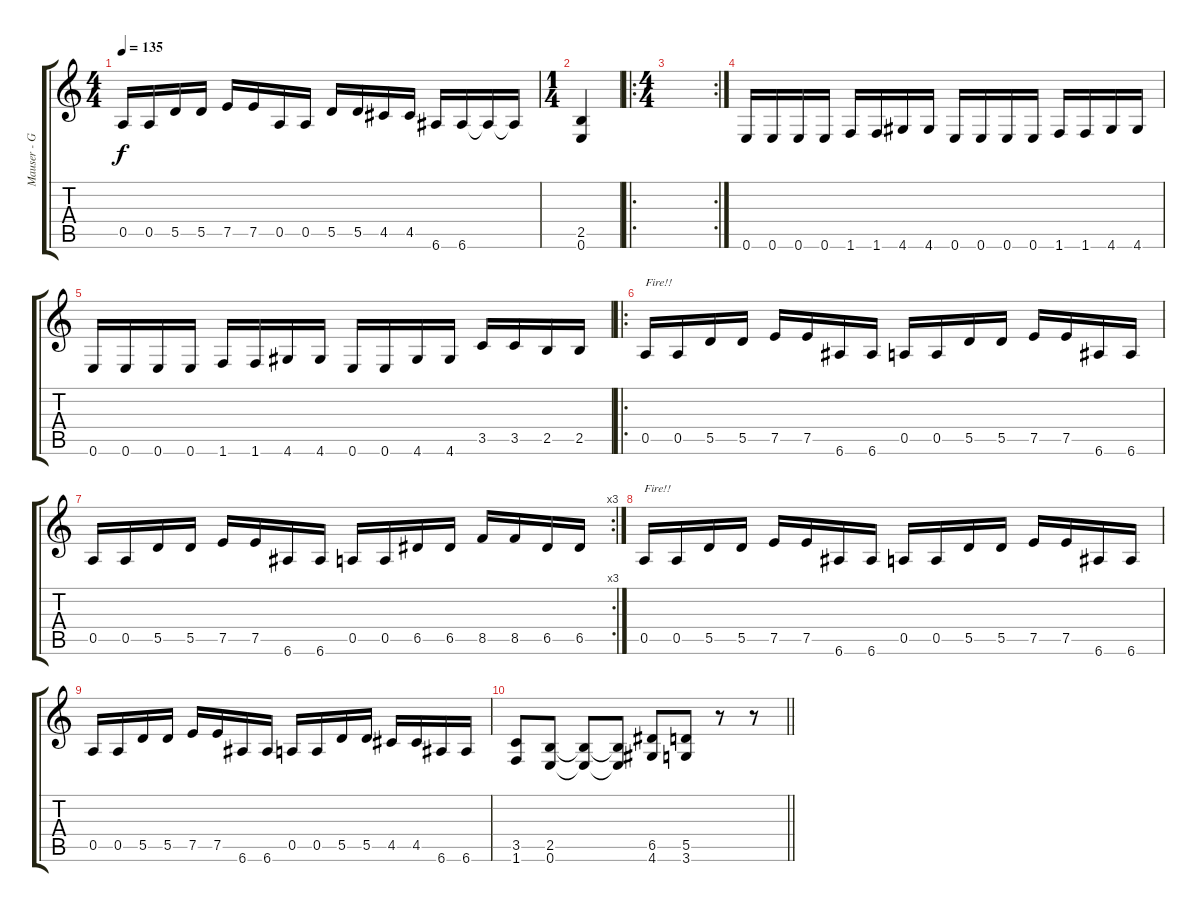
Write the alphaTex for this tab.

\track ("Mauser - Guitar" "Mauser - G") {instrument distortionguitar}
\staff {score tabs}
\tuning (E4 B3 G3 D3 A2 E2) {hide}
\ts (4 4)
\tempo 135
\clef g2
\ks c
0.5.16{dy f} 0.5.16 5.5.16 5.5.16 7.5.16 7.5.16 0.5.16 0.5.16 5.5.16 5.5.16 4.5.16 4.5.16 6.6.16 6.6.16 6.6{t}.16 6.6{t}.16 |
\ts (1 4)
(2.5 0.6).4{volume 13 balance 13} |
\ro
\rc 2
\ts (4 4)
|
0.6.16 0.6.16 0.6.16 0.6.16 1.6.16 1.6.16 4.6.16 4.6.16 0.6.16 0.6.16 0.6.16 0.6.16 1.6.16 1.6.16 4.6.16 4.6.16 |
0.6.16 0.6.16 0.6.16 0.6.16 1.6.16 1.6.16 4.6.16 4.6.16 0.6.16 0.6.16 4.6.16 4.6.16 3.5.16 3.5.16 2.5.16 2.5.16 |
\ro
0.5.16{txt "Fire!!"} 0.5.16 5.5.16 5.5.16 7.5.16 7.5.16 6.6.16 6.6.16 0.5.16 0.5.16 5.5.16 5.5.16 7.5.16 7.5.16 6.6.16 6.6.16 |
\rc 3
0.5.16 0.5.16 5.5.16 5.5.16 7.5.16 7.5.16 6.6.16 6.6.16 0.5.16 0.5.16 6.5.16 6.5.16 8.5.16 8.5.16 6.5.16 6.5.16 |
0.5.16{txt "Fire!!"} 0.5.16 5.5.16 5.5.16 7.5.16 7.5.16 6.6.16 6.6.16 0.5.16 0.5.16 5.5.16 5.5.16 7.5.16 7.5.16 6.6.16 6.6.16 |
0.5.16 0.5.16 5.5.16 5.5.16 7.5.16 7.5.16 6.6.16 6.6.16 0.5.16 0.5.16 5.5.16 5.5.16 4.5.16 4.5.16 6.6.16 6.6.16 |
\barLineRight lightlight
(3.5 1.6).8 (2.5 0.6).8 (2.5{t} 0.6{t}).8 (2.5{t} 0.6{t}).8 (6.5 4.6).8 (5.5 3.6).8 r.8 r.8
